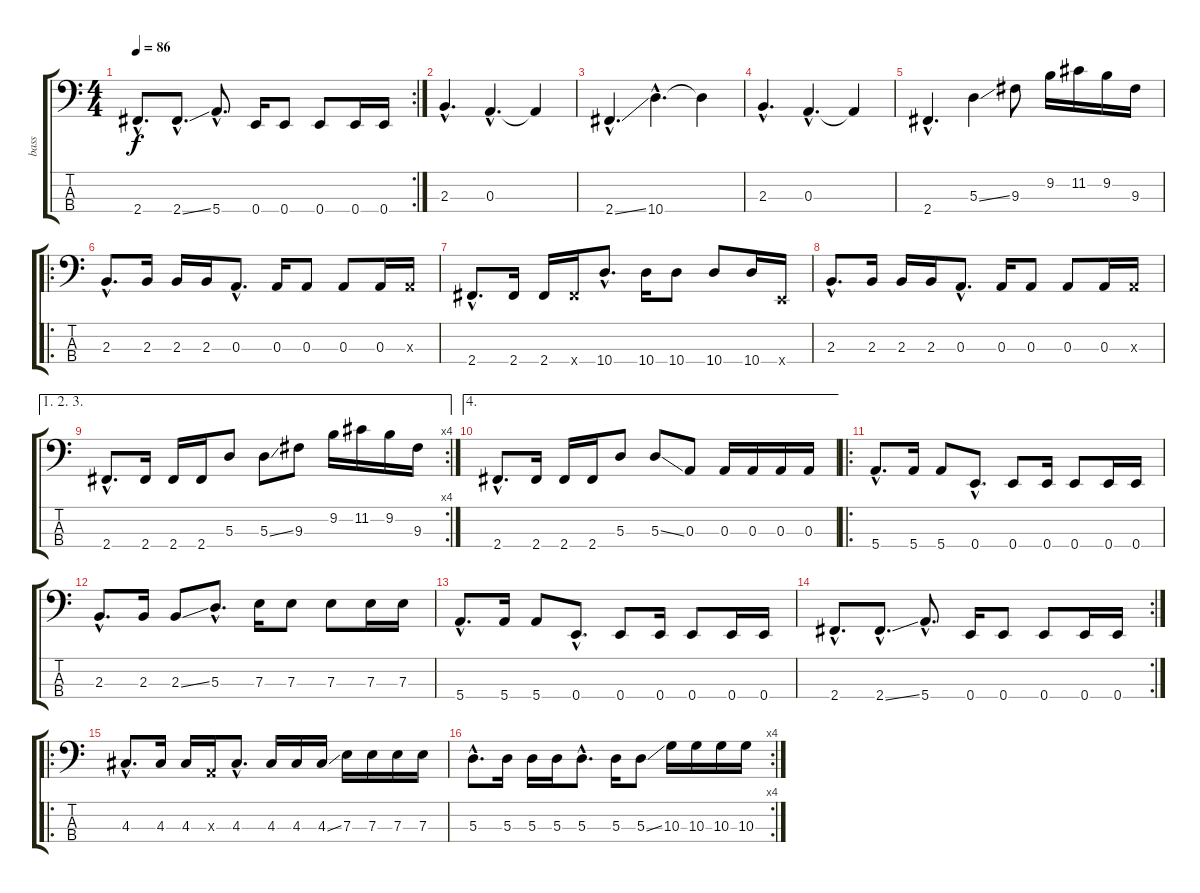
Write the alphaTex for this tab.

\track ("bass" "bass") {instrument electricbassfinger}
\staff {score tabs}
\tuning (G2 D2 A1 E1) {hide}
\rc 2
\ts (4 4)
\tempo 86
\clef f4
\ks c
2.4{hac}.8{d dy f} 2.4{ss hac}.8{d} 5.4{hac}.8{d} 0.4.16 0.4.8 0.4.8 0.4.16 0.4.16 |
2.3{hac}.4{d} 0.3{hac}.4{d} 0.3{t}.4 |
2.4{ss hac}.4{d} 10.4{hac}.4{d} 10.4{t}.4 |
2.3{hac}.4{d} 0.3{hac}.4{d} 0.3{t}.4 |
2.4{hac}.4{d} 5.3{ss}.4 9.3.8 9.2.16 11.2.16 9.2.16 9.3.16 |
\ro
2.3{hac}.8{d} 2.3.16 2.3.16 2.3.16 0.3{hac}.8{d} 0.3.16 0.3.8 0.3.8 0.3.16 0.3{x}.16 |
2.4{hac}.8{d} 2.4.16 2.4.16 2.4{x}.16 10.4{hac}.8{d} 10.4.16 10.4.8 10.4.8 10.4.16 0.4{x}.16 |
2.3{hac}.8{d} 2.3.16 2.3.16 2.3.16 0.3{hac}.8{d} 0.3.16 0.3.8 0.3.8 0.3.16 0.3{x}.16 |
\ae (1 2 3)
\rc 4
2.4{hac}.8{d} 2.4.16 2.4.16 2.4.16 5.3.8 5.3{ss}.8 9.3.8 9.2.16 11.2.16 9.2.16 9.3.16 |
\ae 4
2.4{hac}.8{d} 2.4.16 2.4.16 2.4.16 5.3.8 5.3{ss}.8 0.3.8 0.3.16 0.3.16 0.3.16 0.3.16 |
\ro
5.4{hac}.8{d} 5.4.16 5.4.8 0.4{hac}.8{d} 0.4.8 0.4.16 0.4.8 0.4.16 0.4.16 |
2.3{hac}.8{d} 2.3.16 2.3{ss}.8 5.3{hac}.8{d} 7.3.16 7.3.8 7.3.8 7.3.16 7.3.16 |
5.4{hac}.8{d} 5.4.16 5.4.8 0.4{hac}.8{d} 0.4.8 0.4.16 0.4.8 0.4.16 0.4.16 |
\rc 2
2.4{hac}.8{d} 2.4{ss hac}.8{d} 5.4{hac}.8{d} 0.4.16 0.4.8 0.4.8 0.4.16 0.4.16 |
\ro
4.3{hac}.8{d} 4.3.16 4.3.16 0.3{x}.16 4.3{hac}.8{d} 4.3.16 4.3.16 4.3{ss}.16 7.3.16 7.3.16 7.3.16 7.3.16 |
\rc 4
5.3{hac}.8{d} 5.3.16 5.3.16 5.3.16 5.3{hac}.8{d} 5.3.16 5.3{ss}.8 10.3.16 10.3.16 10.3.16 10.3.16
